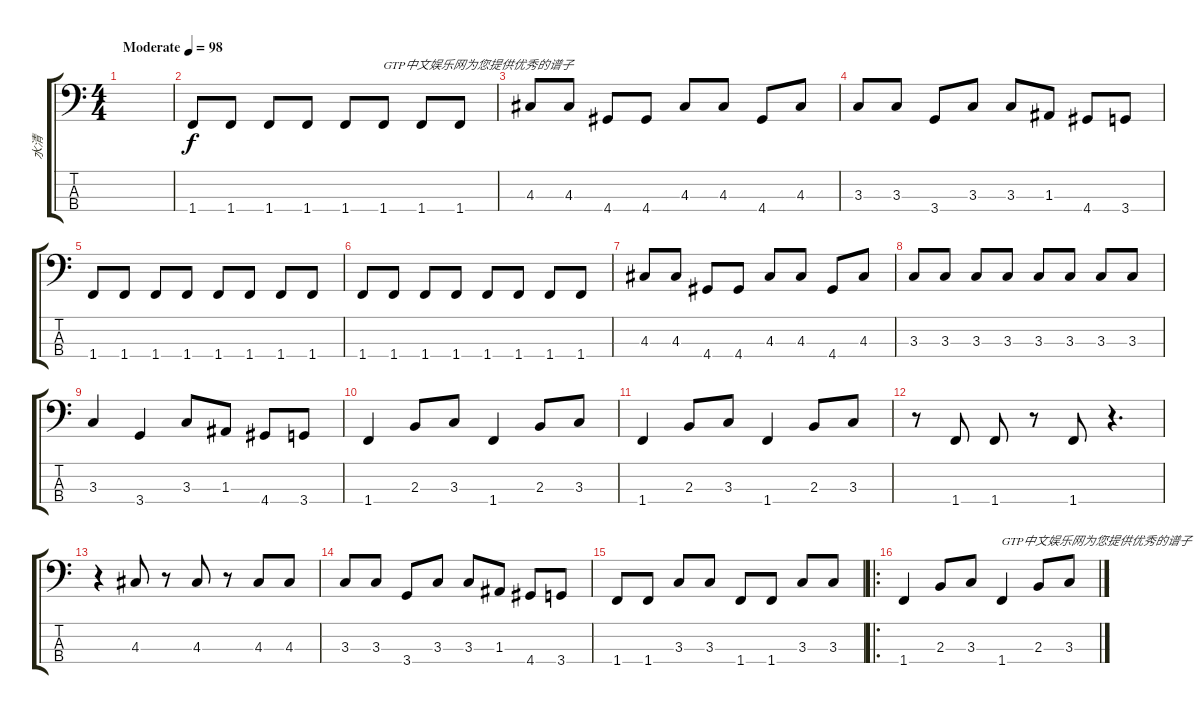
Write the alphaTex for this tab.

\track ("水清" "水清") {instrument electricbassfinger}
\staff {score tabs}
\tuning (G2 D2 A1 E1) {hide}
\ts (4 4)
\tempo (98 "Moderate")
\clef f4
\ks c
|
1.4.8 1.4.8 1.4.8 1.4.8 1.4.8 1.4.8{txt "GTP中文娱乐网为您提供优秀的谱子"} 1.4.8 1.4.8 |
4.3.8 4.3.8 4.4.8 4.4.8 4.3.8 4.3.8 4.4.8 4.3.8 |
3.3.8 3.3.8 3.4.8 3.3.8 3.3.8 1.3.8 4.4.8 3.4.8 |
1.4.8 1.4.8 1.4.8 1.4.8 1.4.8 1.4.8 1.4.8 1.4.8 |
1.4.8 1.4.8 1.4.8 1.4.8 1.4.8 1.4.8 1.4.8 1.4.8 |
4.3.8 4.3.8 4.4.8 4.4.8 4.3.8 4.3.8 4.4.8 4.3.8 |
3.3.8 3.3.8 3.3.8 3.3.8 3.3.8 3.3.8 3.3.8 3.3.8 |
3.3.4 3.4.4 3.3.8 1.3.8 4.4.8 3.4.8 |
1.4.4 2.3.8 3.3.8 1.4.4 2.3.8 3.3.8 |
1.4.4 2.3.8 3.3.8 1.4.4 2.3.8 3.3.8 |
r.8 1.4.8 1.4.8 r.8 1.4.8 r.4{d} |
r.4 4.3.8 r.8 4.3.8 r.8 4.3.8 4.3.8 |
3.3.8 3.3.8 3.4.8 3.3.8 3.3.8 1.3.8 4.4.8 3.4.8 |
1.4.8 1.4.8 3.3.8 3.3.8 1.4.8 1.4.8 3.3.8 3.3.8 |
\ro
1.4.4 2.3.8 3.3.8 1.4.4{txt "GTP中文娱乐网为您提供优秀的谱子"} 2.3.8 3.3.8
